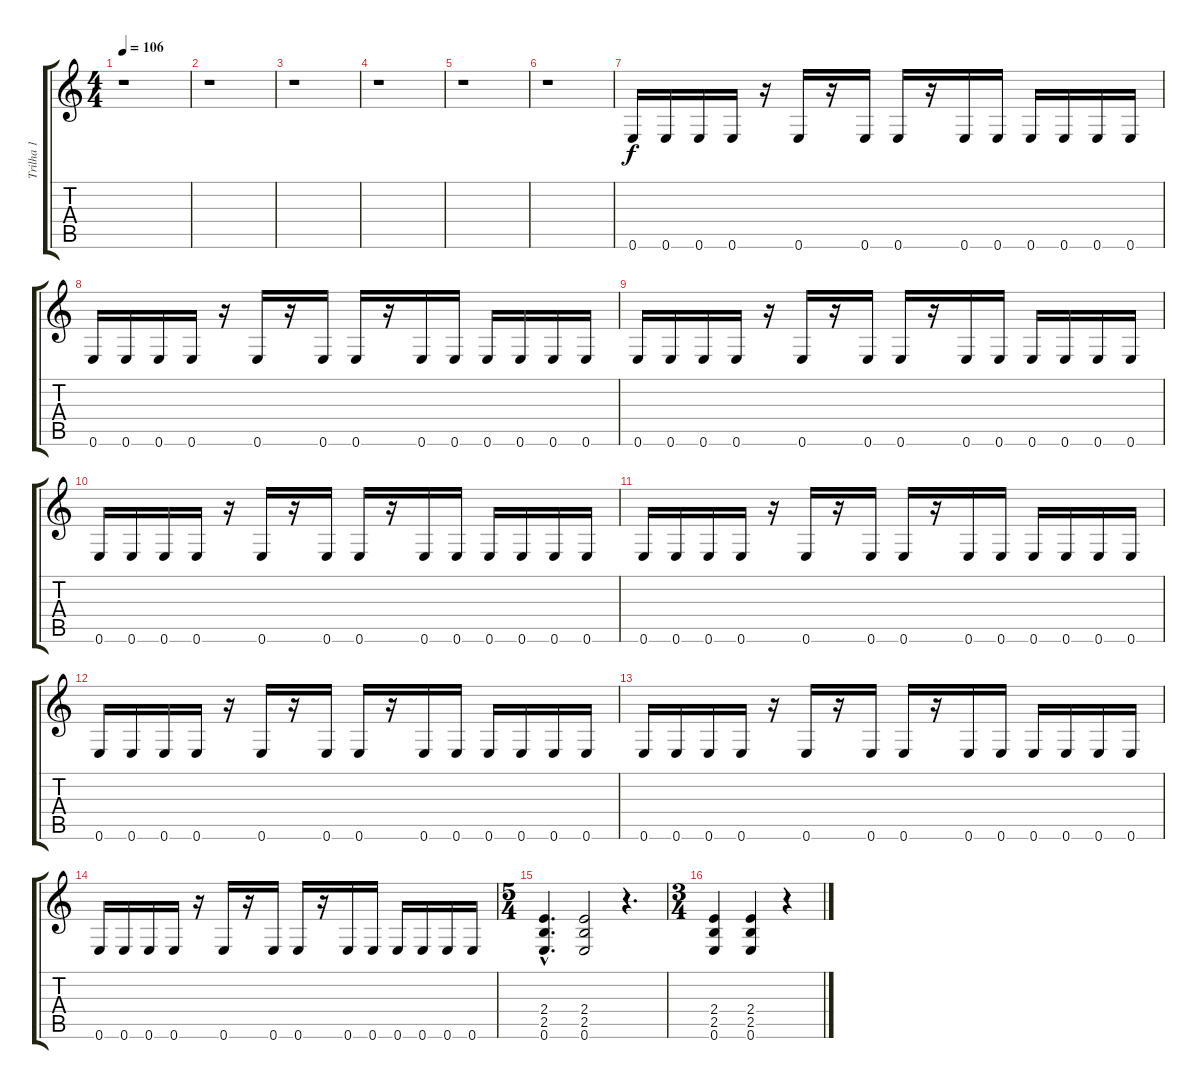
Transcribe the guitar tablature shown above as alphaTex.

\track ("Trilha 1" "Trilha 1") {instrument distortionguitar}
\staff {score tabs}
\tuning (E4 B3 G3 D3 A2 E2) {hide}
\ts (4 4)
\tempo 106
\tempo 125
\tempo 106
\clef g2
\ks c
r.1{dy f instrument distortionguitar} |
r.1 |
r.1 |
r.1 |
r.1 |
r.1 |
0.6.16 0.6.16 0.6.16 0.6.16 r.16 0.6.16 r.16 0.6.16 0.6.16 r.16 0.6.16 0.6.16 0.6.16 0.6.16 0.6.16 0.6.16 |
0.6.16 0.6.16 0.6.16 0.6.16 r.16 0.6.16 r.16 0.6.16 0.6.16 r.16 0.6.16 0.6.16 0.6.16 0.6.16 0.6.16 0.6.16 |
0.6.16 0.6.16 0.6.16 0.6.16 r.16 0.6.16 r.16 0.6.16 0.6.16 r.16 0.6.16 0.6.16 0.6.16 0.6.16 0.6.16 0.6.16 |
0.6.16 0.6.16 0.6.16 0.6.16 r.16 0.6.16 r.16 0.6.16 0.6.16 r.16 0.6.16 0.6.16 0.6.16 0.6.16 0.6.16 0.6.16 |
0.6.16 0.6.16 0.6.16 0.6.16 r.16 0.6.16 r.16 0.6.16 0.6.16 r.16 0.6.16 0.6.16 0.6.16 0.6.16 0.6.16 0.6.16 |
0.6.16 0.6.16 0.6.16 0.6.16 r.16 0.6.16 r.16 0.6.16 0.6.16 r.16 0.6.16 0.6.16 0.6.16 0.6.16 0.6.16 0.6.16 |
0.6.16 0.6.16 0.6.16 0.6.16 r.16 0.6.16 r.16 0.6.16 0.6.16 r.16 0.6.16 0.6.16 0.6.16 0.6.16 0.6.16 0.6.16 |
0.6.16 0.6.16 0.6.16 0.6.16 r.16 0.6.16 r.16 0.6.16 0.6.16 r.16 0.6.16 0.6.16 0.6.16 0.6.16 0.6.16 0.6.16 |
\ts (5 4)
(2.4{hac} 2.5{hac} 0.6{hac}).4{d} (2.4 2.5 0.6).2 r.4{d} |
\ts (3 4)
(2.4 2.5 0.6).4 (2.4 2.5 0.6).4 r.4
